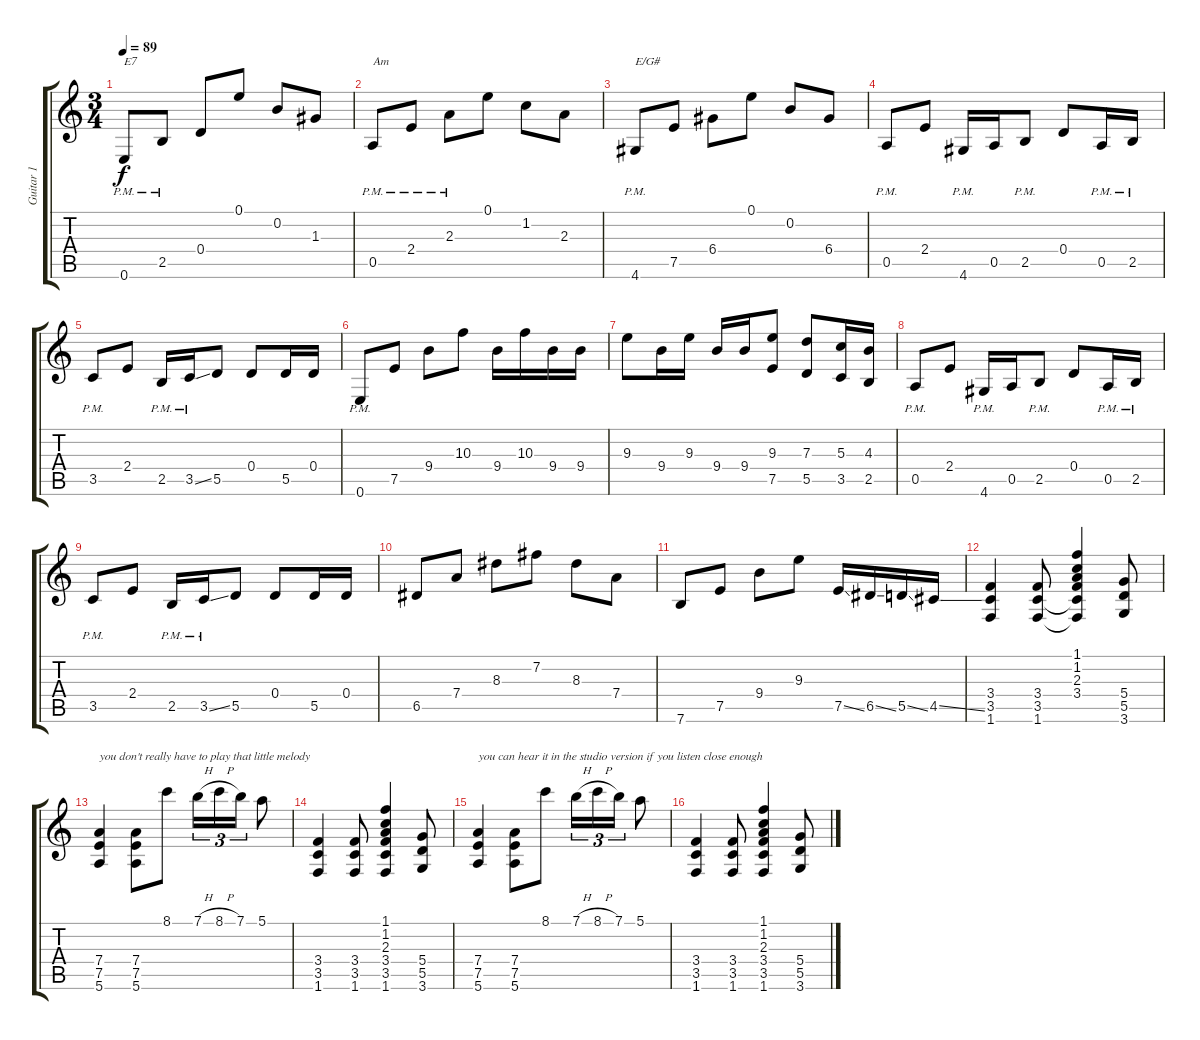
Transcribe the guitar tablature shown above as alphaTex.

\track ("Guitar 1" "Guitar 1") {instrument overdrivenguitar}
\staff {score tabs}
\tuning (E4 B3 G3 D3 A2 E2) {hide}
\ts (3 4)
\tempo 89
\clef g2
\ks c
0.6{pm}.8{txt "E7" dy f} 2.5{pm}.8 0.4.8 0.1.8 0.2.8 1.3.8 |
0.5{pm}.8{txt "Am"} 2.4{pm}.8 2.3{pm}.8 0.1.8 1.2.8 2.3.8 |
4.6{pm}.8{txt "E/G#"} 7.5.8 6.4.8 0.1.8 0.2.8 6.4.8 |
0.5{pm}.8 2.4.8 4.6{pm}.16 0.5.16 2.5{pm}.8 0.4.8 0.5{pm}.16 2.5{pm}.16 |
3.5{pm}.8 2.4.8 2.5{pm}.16 3.5{ss pm}.16 5.5.8 0.4.8 5.5.16 0.4.16 |
0.6{pm}.8 7.5.8 9.4.8 10.3.8 9.4.16 10.3.16 9.4.16 9.4.16 |
9.3.8 9.4.16 9.3.16 9.4.16 9.4.16 (9.3 7.5).8 (7.3 5.5).8 (5.3 3.5).16 (4.3 2.5).16 |
0.5{pm}.8 2.4.8 4.6{pm}.16 0.5.16 2.5{pm}.8 0.4.8 0.5{pm}.16 2.5{pm}.16 |
3.5{pm}.8 2.4.8 2.5{pm}.16 3.5{ss pm}.16 5.5.8 0.4.8 5.5.16 0.4.16 |
6.5.8 7.4.8 8.3.8 7.2.8 8.3.8 7.4.8 |
7.6.8 7.5.8 9.4.8 9.3.8 7.5{ss}.16 6.5{ss}.16 5.5{ss}.16 4.5{ss}.16 |
(3.4 3.5 1.6).4 (3.4 3.5 1.6).8 (1.1 1.2 2.3 3.4 3.5{t} 1.6{t}).4 (5.4 5.5 3.6).8 |
(7.4 7.5 5.6).4{txt "you don't really have to play that little melody"} (7.4 7.5 5.6).8 8.1.8 7.1{h}.16{tu (3 2)} 8.1{h}.16{tu (3 2)} 7.1.16{tu (3 2)} 5.1.8 |
(3.4 3.5 1.6).4 (3.4 3.5 1.6).8 (1.1 1.2 2.3 3.4 3.5 1.6).4 (5.4 5.5 3.6).8 |
(7.4 7.5 5.6).4{txt "you can hear it in the studio version if you listen close enough"} (7.4 7.5 5.6).8 8.1.8 7.1{h}.16{tu (3 2)} 8.1{h}.16{tu (3 2)} 7.1.16{tu (3 2)} 5.1.8 |
(3.4 3.5 1.6).4 (3.4 3.5 1.6).8 (1.1 1.2 2.3 3.4 3.5 1.6).4 (5.4 5.5 3.6).8
